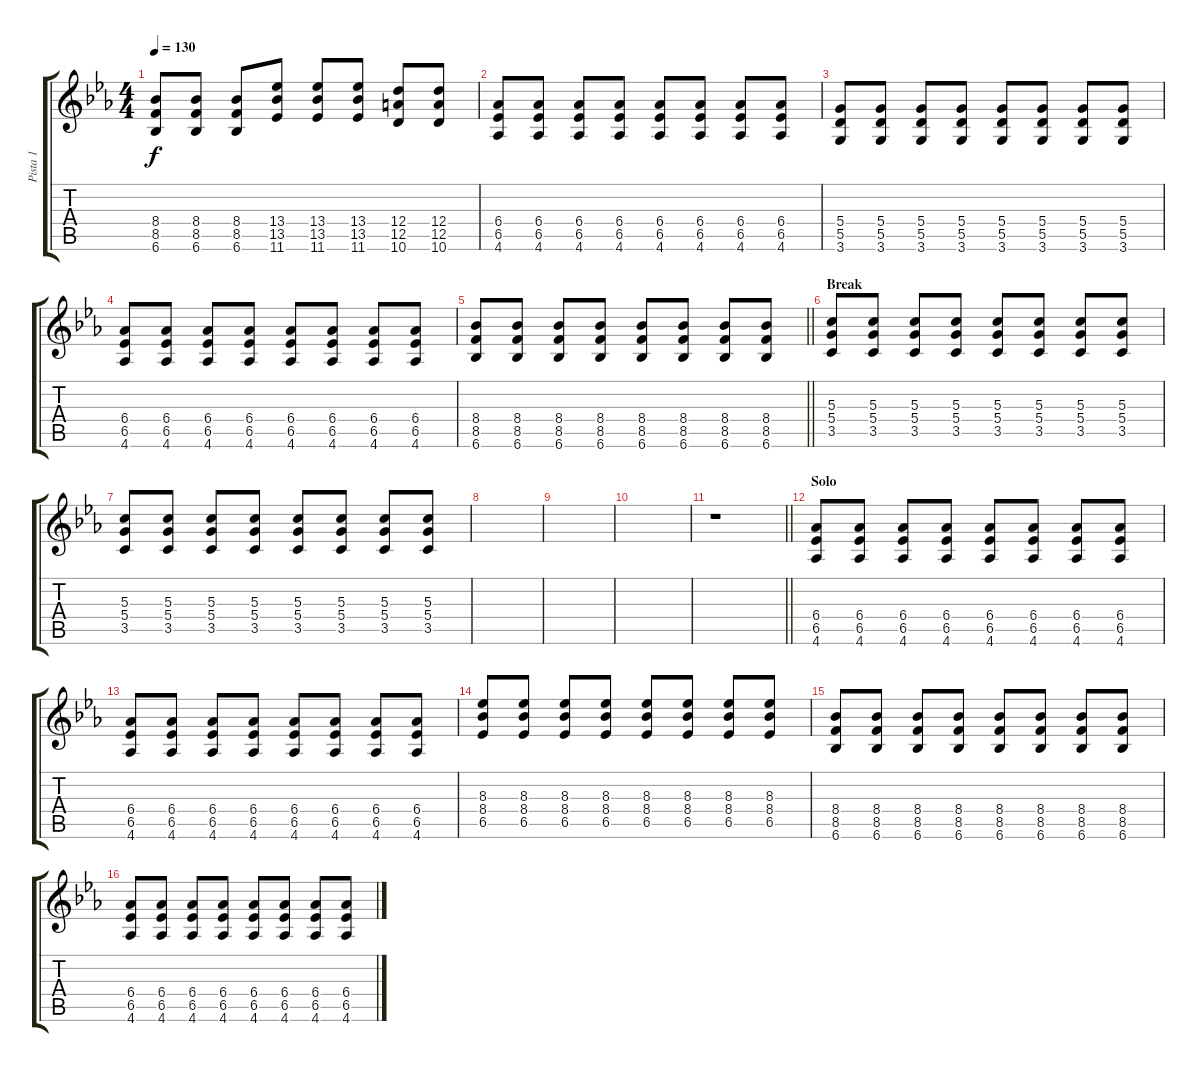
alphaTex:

\track ("Pista 1" "Pista 1") {instrument overdrivenguitar}
\staff {score tabs}
\tuning (E4 B3 G3 D3 A2 E2) {hide}
\ts (4 4)
\tempo 130
\clef g2
\ks eb
(8.4 8.5 6.6).8{dy f} (8.4 8.5 6.6).8 (8.4 8.5 6.6).8 (13.4 13.5 11.6).8 (13.4 13.5 11.6).8 (13.4 13.5 11.6).8 (12.4 12.5 10.6).8 (12.4 12.5 10.6).8 |
(6.4 6.5 4.6).8 (6.4 6.5 4.6).8 (6.4 6.5 4.6).8 (6.4 6.5 4.6).8 (6.4 6.5 4.6).8 (6.4 6.5 4.6).8 (6.4 6.5 4.6).8 (6.4 6.5 4.6).8 |
(5.4 5.5 3.6).8 (5.4 5.5 3.6).8 (5.4 5.5 3.6).8 (5.4 5.5 3.6).8 (5.4 5.5 3.6).8 (5.4 5.5 3.6).8 (5.4 5.5 3.6).8 (5.4 5.5 3.6).8 |
(6.4 6.5 4.6).8 (6.4 6.5 4.6).8 (6.4 6.5 4.6).8 (6.4 6.5 4.6).8 (6.4 6.5 4.6).8 (6.4 6.5 4.6).8 (6.4 6.5 4.6).8 (6.4 6.5 4.6).8 |
\barLineRight lightlight
(8.4 8.5 6.6).8 (8.4 8.5 6.6).8 (8.4 8.5 6.6).8 (8.4 8.5 6.6).8 (8.4 8.5 6.6).8 (8.4 8.5 6.6).8 (8.4 8.5 6.6).8 (8.4 8.5 6.6).8 |
\section ("" "Break")
(5.3 5.4 3.5).8 (5.3 5.4 3.5).8 (5.3 5.4 3.5).8 (5.3 5.4 3.5).8 (5.3 5.4 3.5).8 (5.3 5.4 3.5).8 (5.3 5.4 3.5).8 (5.3 5.4 3.5).8 |
(5.3 5.4 3.5).8 (5.3 5.4 3.5).8 (5.3 5.4 3.5).8 (5.3 5.4 3.5).8 (5.3 5.4 3.5).8 (5.3 5.4 3.5).8 (5.3 5.4 3.5).8 (5.3 5.4 3.5).8 |
|
|
|
\barLineRight lightlight
r.1 |
\section ("" "Solo")
(6.4 6.5 4.6).8 (6.4 6.5 4.6).8 (6.4 6.5 4.6).8 (6.4 6.5 4.6).8 (6.4 6.5 4.6).8 (6.4 6.5 4.6).8 (6.4 6.5 4.6).8 (6.4 6.5 4.6).8 |
(6.4 6.5 4.6).8 (6.4 6.5 4.6).8 (6.4 6.5 4.6).8 (6.4 6.5 4.6).8 (6.4 6.5 4.6).8 (6.4 6.5 4.6).8 (6.4 6.5 4.6).8 (6.4 6.5 4.6).8 |
(8.3 8.4 6.5).8 (8.3 8.4 6.5).8 (8.3 8.4 6.5).8 (8.3 8.4 6.5).8 (8.3 8.4 6.5).8 (8.3 8.4 6.5).8 (8.3 8.4 6.5).8 (8.3 8.4 6.5).8 |
(8.4 8.5 6.6).8 (8.4 8.5 6.6).8 (8.4 8.5 6.6).8 (8.4 8.5 6.6).8 (8.4 8.5 6.6).8 (8.4 8.5 6.6).8 (8.4 8.5 6.6).8 (8.4 8.5 6.6).8 |
(6.4 6.5 4.6).8 (6.4 6.5 4.6).8 (6.4 6.5 4.6).8 (6.4 6.5 4.6).8 (6.4 6.5 4.6).8 (6.4 6.5 4.6).8 (6.4 6.5 4.6).8 (6.4 6.5 4.6).8
